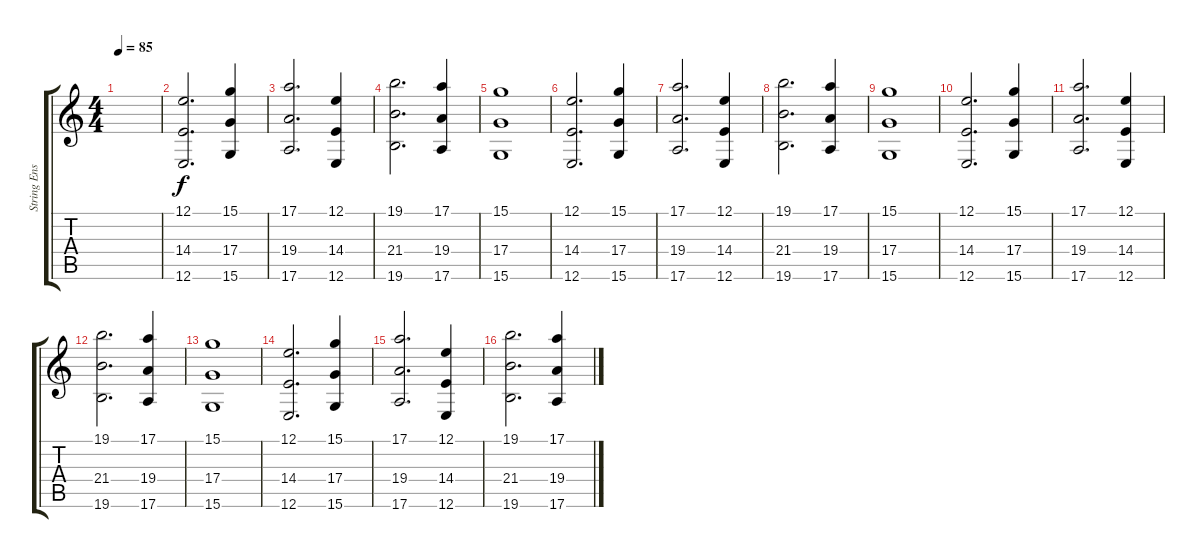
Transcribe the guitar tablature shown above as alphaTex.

\track ("String Ensemble 1" "String Ens") {instrument stringensemble1}
\staff {score tabs}
\tuning (E4 B3 G3 D3 A2 E2) {hide}
\ts (4 4)
\tempo 85
\clef g2
\ks c
|
(12.1 14.4 12.6).2{d volume 13} (15.1 17.4 15.6).4 |
(17.1 19.4 17.6).2{d} (12.1 14.4 12.6).4 |
(19.1 21.4 19.6).2{d} (17.1 19.4 17.6).4 |
(15.1 17.4 15.6).1 |
(12.1 14.4 12.6).2{d} (15.1 17.4 15.6).4 |
(17.1 19.4 17.6).2{d} (12.1 14.4 12.6).4 |
(19.1 21.4 19.6).2{d} (17.1 19.4 17.6).4 |
(15.1 17.4 15.6).1 |
(12.1 14.4 12.6).2{d volume 12} (15.1 17.4 15.6).4 |
(17.1 19.4 17.6).2{d} (12.1 14.4 12.6).4 |
(19.1 21.4 19.6).2{d} (17.1 19.4 17.6).4 |
(15.1 17.4 15.6).1 |
(12.1 14.4 12.6).2{d} (15.1 17.4 15.6).4 |
(17.1 19.4 17.6).2{d} (12.1 14.4 12.6).4 |
(19.1 21.4 19.6).2{d} (17.1 19.4 17.6).4
